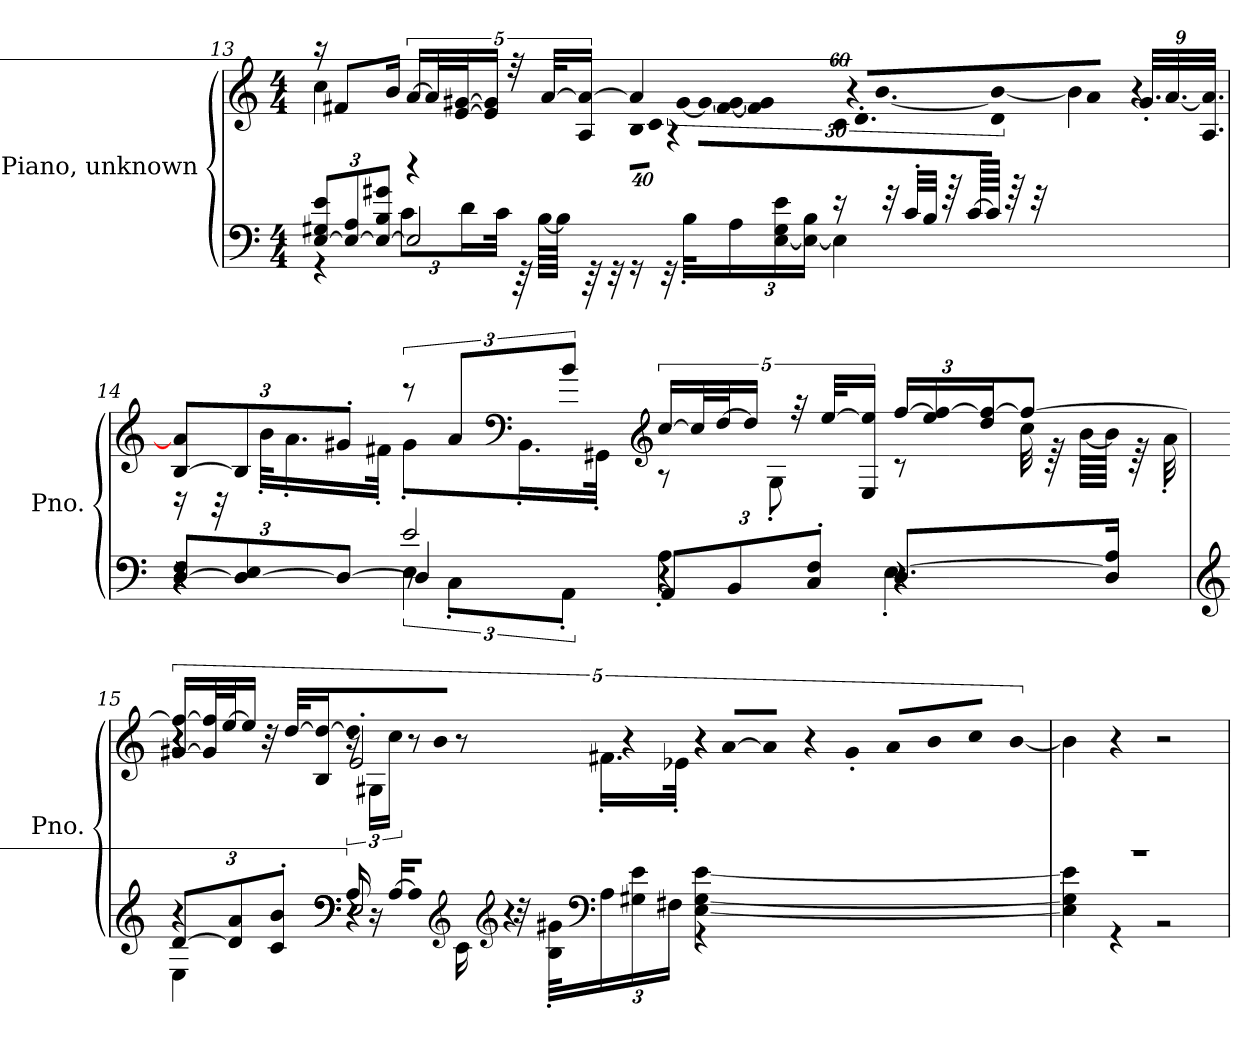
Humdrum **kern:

**kern	**kern
*part1	*part1
*staff2	*staff1
*I"Piano, unknown	*
*I'Pno.	*
!!LO:LB:g=z
*clefF4	*clefG2
*k[]	*k[]
*M4/4	*M4/4
*Xbrackettup	*
=13	=13
*^	*^
[12E/ 12G#X/ 12e/L	4r	16r	4cc\
.	.	8f#X/L	.
12E/_ 12A/	.	.	.
12E/_ 12B/ 12g#X/J	.	.	.
.	.	16b/Jk	.
2E/]	12c\L	[20a/LL	4r
.	.	40a/L]	.
.	.	[40e/ [40g#X/J	.
.	24d\L	.	.
.	.	20e/] 20g#/]JJ	.
.	32c\JJk	.	.
.	.	40r	.
.	64r	.	.
.	[64B\LLLL	.	.
.	.	[40a/KLL	.
.	64B\JJJJ]	.	.
.	.	20A/ 20a/_JJ	.
.	64r	.	.
.	32r	.	.
!	!	!	!LO:N:vis=32
.	16r	4a/]	640%23B\LLL
!	!	!	!LO:N:vis=32
.	.	.	640%23c\JJJ
.	32r	.	.
!	!	!	!LO:N:vis=64
.	.	.	960%17r
!	!	!	!LO:N:vis=64
.	.	.	[960%17g#\
.	32B'\KLL	.	.
!	!	!	!LO:N:vis=64
.	.	.	960%17g#\LLLL_
!	!	!	!LO:N:vis=64
.	24A\	.	[960%17f#\ 960%17g#\_
!	!	!	!LO:N:vis=64
.	.	.	960%17f#\] 960%17g#\]J
.	.	.	1920ryy
!	!	!	!LO:N:vis=32.
.	.	.	[1920%103b\
.	[24E\ 24G#\ 24e\	.	.
.	24E\_ 24B\JJ	.	.
!	!	!	!LO:N:vis=32
.	.	.	640%23d\ 640%23b\_JJJ
!	!	!LO:N:vis=32	!
16r	4E\]	1920%53c/	.
.	.	.	4b\]
!	!	!LO:N:vis=64	!
.	.	640%9r	.
.	.	36.d'/LLL	.
32r	.	.	.
!	!	!LO:N:vis=32	!
.	.	1920%53a/JJJ	.
32c'/LLL	.	.	.
!	!	!LO:N:vis=64	!
.	.	640%9r	.
32B/JJJ	.	36.g#'/LLL	.
64r	.	.	.
.	.	[36.a/	.
[64c/LLLL	.	.	.
64c/JJJJ]	.	.	.
64r	.	.	.
.	.	36.A/ 36.a/_JJJ	.
32r	.	.	.
1920ryy	1920ryy	1920ryy	.
!!LO:LB:g=z	!!
=14	=14	=14	=14
*^	*^	*	*
4r	4r	[12D/ 12F/L	4r	[12B/ 12a/]L	16r
.	.	.	.	.	32r
.	.	12D/_ 12E/	.	12B/]	.
.	.	.	.	.	32b'\KLL
.	.	.	.	.	16.a'\
.	.	12D/J_	.	12g#X'/J	.
.	.	.	.	.	32f#X'\JJk
*	*	*	*brackettup	*	*
2e/	4E\	4D/]	12r	12r	8g#'\L
.	.	.	12C'\L	12a/L	.
*	*	*	*	*clefF4	*
.	.	.	.	.	16.BB'\L
.	.	.	12AA'\J	12b/J	.
.	.	.	.	.	32GG#X'\JJk
*	*	*	*	*clefG2	*
*	*	*Xbrackettup	*	*	*
.	4A'\	12AA/L	4r	[20cc/LL	8r
.	.	.	.	40cc/L]	.
.	.	.	.	[40dd/J	.
.	.	12BB/	.	.	.
.	.	.	.	20dd/JJ]	.
.	.	.	.	.	8G'\
.	.	.	.	40r	.
.	.	12C/' 12F/'J	.	.	.
.	.	.	.	[40ee/KLL	.
.	.	.	.	20E/ 20ee/]JJ	.
*	*	*	*	*Xbrackettup	*
4r	4r	[8.D/L	4E'\	[24ff/LL	8r
.	.	.	.	24ee/ 24ff/_	.
.	.	.	.	24dd/ 24ff/_J	.
.	.	.	.	8ff/J_	32cc\
.	.	.	.	.	64r
.	.	.	.	.	[64b\LLLL
.	.	16D/] 16A/Jk	.	.	64b\JJJJ]
.	.	.	.	.	64r
.	.	.	.	.	32a'\
*v	*v	*v	*v	*	*
*	*v	*v
!!LO:LB:g=z
=15	=15
*clefG2	*
*^	*
*	*^	*
*	*	*	*brackettup
*	*	*	*^
*	*	*	*	*^
[12d/L	4E\	4r	[20g#X/ 20ff/_LL	4r	4r
.	.	.	40g#/] 40ff/]L	.	.
.	.	.	[40ee/J	.	.
12d/] 12a/	.	.	.	.	.
.	.	.	20ee/JJ]	.	.
.	.	.	40r	.	.
12c/' 12b/'J	.	.	.	.	.
.	.	.	[40dd/KLL	.	.
.	.	.	20B/ 20dd/_J	.	.
*clefF4	*	*	*	*	*
*brackettup	*	*	*	*	*
24A/	4r	2E/	8dd/]	24r	2e'/
24r	.	.	.	24G#X\LL	.
[24A/KL	.	.	.	24cc\JJ	.
8A/J]	.	.	32b/Jkk	8r	.
.	.	.	64r	.	.
.	.	.	[64a/LLLL	.	.
.	.	.	64a/JJJJ]	.	.
.	.	.	64r	.	.
.	.	.	32g#'/	.	.
*clefG2	*	*	*	*	*
2r	16c\	.	16a/KL	8r	.
.	32r	.	8b/	.	.
.	32B\' 32g#X\'KLL	.	.	.	.
*clefF4	*	*	*	*	*
*	*Xbrackettup	*	*	*	*
.	24A\	.	.	16.f#X'\LL	.
.	24G#X\ 24e\	.	.	.	.
.	.	.	16cc/Jk	.	.
.	24F#X\JJ	.	.	.	.
.	.	.	.	32e-X'\JJk	.
.	[4E\ [4G#\ [4e\	4r	[4b/	4r	4r
*	*v	*v	*	*	*
*	*	*v	*v	*v
=16	=16	=16
1r	4E\] 4G#\] 4e\]	4b\]
.	4r	4r
.	2r	2r
*v	*v	*
=	=
*-	*-
